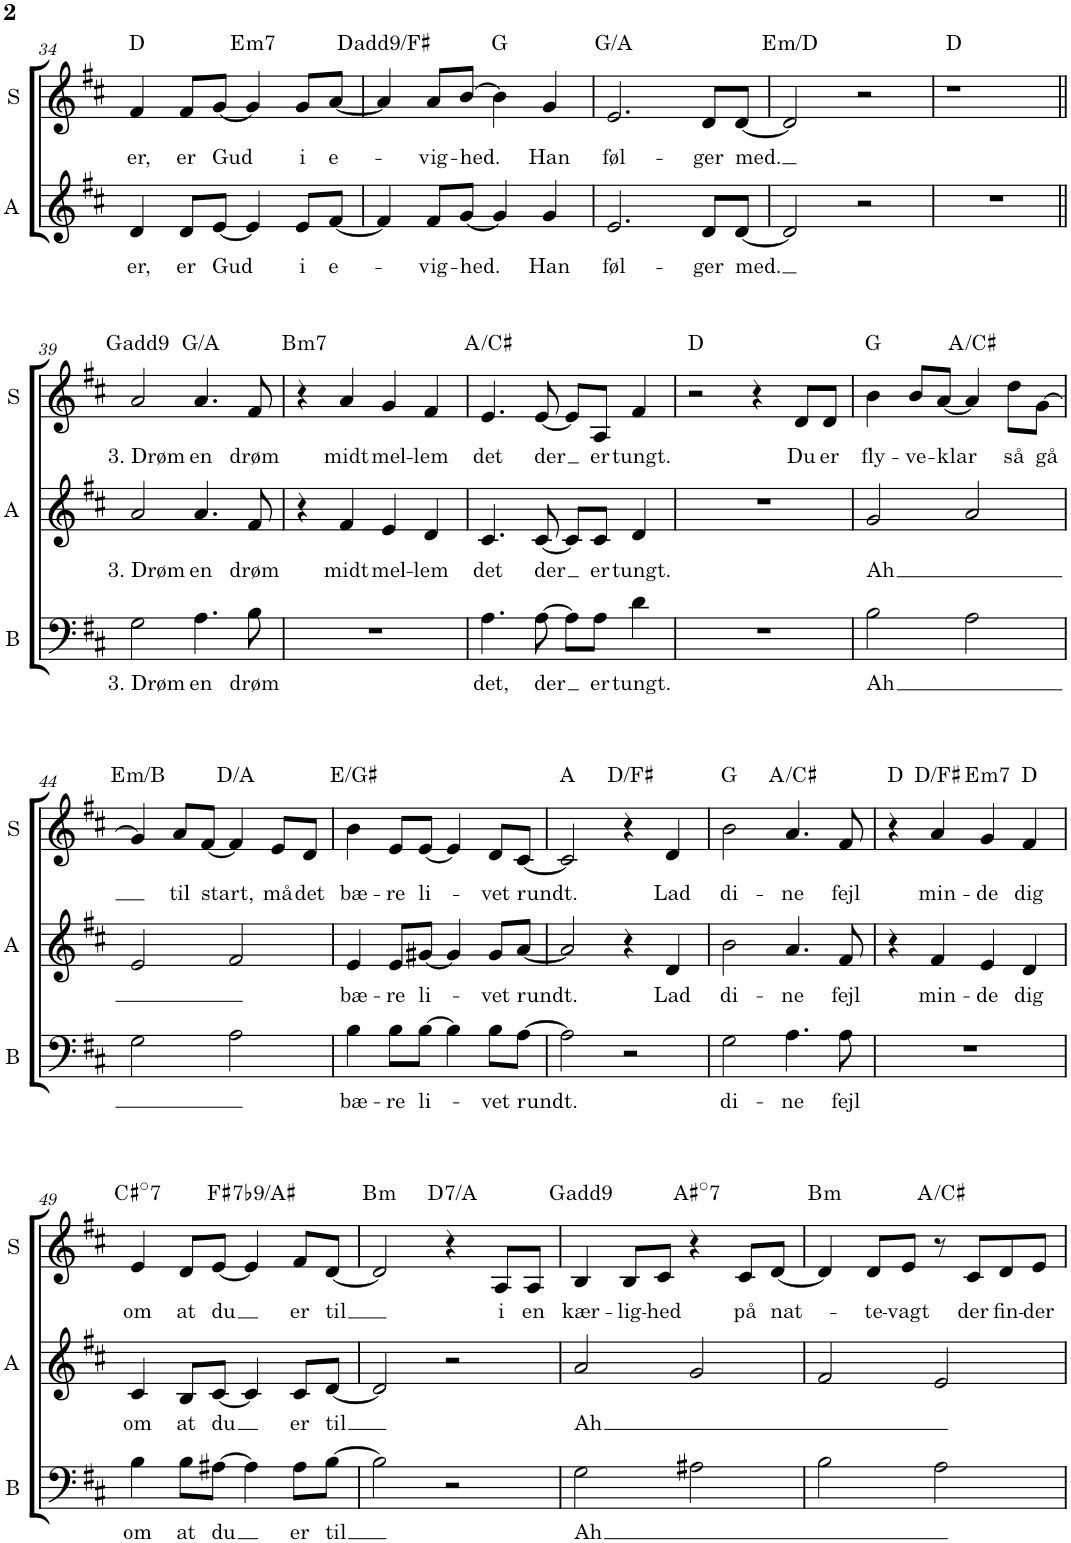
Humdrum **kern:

**kern	**text	**kern	**text	**kern	**text	**harte
*part3	*part3	*part2	*part2	*part1	*part1	*part1
*staff3	*staff3	*staff2	*staff2	*staff1	*staff1	*
*I"B	*	*I"A	*	*I"D	*	*
*I'B	*	*I'A	*	*	*	*
!!LO:PB:g=z
*clefF4	*	*clefG2	*	*clefG2	*	*
*k[f#c#]	*	*k[f#c#]	*	*k[f#c#]	*	*
*M2/2	*	*M2/2	*	*M2/2	*	*
*met(c|)	*	*met(c|)	*	*met(c|)	*	*
=34	=34	=34	=34	=34	=34	=34
!	!	!	!LO:LY:b	!	!LO:LY:b	!
1r	.	4d/	er,	4f#/	er,	D:maj
!	!	!	!LO:LY:b	!	!LO:LY:b	!
.	.	8d/L	er	8f#/L	er	.
!	!	!	!LO:LY:b	!	!LO:LY:b	!
.	.	[8e/J	Gud	[8g/J	Gud	.
!	!	!	!	!	!	!LO:H:kt=m7
.	.	4e/]	.	4g/]	.	E:min7
!	!	!	!LO:LY:b	!	!LO:LY:b	!
.	.	8e/L	i	8g/L	i	.
!	!	!	!LO:LY:b	!	!LO:LY:b	!
.	.	[8f#/J	e-	[8a/J	e-	.
=35	=35	=35	=35	=35	=35	=35
1r	.	4f#/]	.	4a/]	.	D:maj(9)/3
!	!	!	!LO:LY:b	!	!LO:LY:b	!
.	.	8f#/L	-vig-	8a/L	-vig-	.
!	!	!	!LO:LY:b	!	!LO:LY:b	!
.	.	[8g/J	-hed.	[8b/J	-hed.	.
.	.	4g/]	.	4b\]	.	G:maj
!	!	!	!LO:LY:b	!	!LO:LY:b	!
.	.	4g/	Han	4g/	Han	.
=36	=36	=36	=36	=36	=36	=36
!	!	!	!LO:LY:b	!	!LO:LY:b	!
1r	.	2.e/	føl-	2.e/	føl-	G:maj/2
!	!	!	!LO:LY:b	!	!LO:LY:b	!
.	.	8d/L	-ger	8d/L	-ger	.
!	!	!	!LO:LY:b	!	!LO:LY:b	!
.	.	[8d/J	med.	[8d/J	med.	.
=37	=37	=37	=37	=37	=37	=37
!	!	!	!	!	!	!LO:H:kt=m
1r	.	2d/]	.	2d/]	.	E:min/b7
.	.	2r	.	2r	.	.
=38	=38	=38	=38	=38	=38	=38
1r	.	1r	.	1r	.	D:maj
!!LO:LB:g=z
=39||	=39||	=39||	=39||	=39||	=39||	=39||
!	!LO:LY:b	!	!LO:LY:b	!	!LO:LY:b	!
2G\	3. Drøm	2a/	3. Drøm	2a/	3. Drøm	G:maj(9)
!	!LO:LY:b	!	!LO:LY:b	!	!LO:LY:b	!
4.A\	en	4.a/	en	4.a/	en	G:maj/2
!	!LO:LY:b	!	!LO:LY:b	!	!LO:LY:b	!
8B\	drøm	8f#/	drøm	8f#/	drøm	.
=40	=40	=40	=40	=40	=40	=40
!	!	!	!	!	!	!LO:H:kt=m7
1r	.	4r	.	4r	.	B:min7
!	!	!	!LO:LY:b	!	!LO:LY:b	!
.	.	4f#/	midt	4a/	midt	.
!	!	!	!LO:LY:b	!	!LO:LY:b	!
.	.	4e/	mel-	4g/	mel-	.
!	!	!	!LO:LY:b	!	!LO:LY:b	!
.	.	4d/	-lem	4f#/	-lem	.
=41	=41	=41	=41	=41	=41	=41
!	!LO:LY:b	!	!LO:LY:b	!	!LO:LY:b	!
4.A\	det,	4.c#/	det	4.e/	det	A:maj/3
!	!LO:LY:b	!	!LO:LY:b	!	!LO:LY:b	!
[8A\	der	[8c#/	der	[8e/	der	.
8A\L]	.	8c#/L]	.	8e/L]	.	.
!	!LO:LY:b	!	!LO:LY:b	!	!LO:LY:b	!
8A\J	er	8c#/J	er	8A/J	er	.
!	!LO:LY:b	!	!LO:LY:b	!	!LO:LY:b	!
4d\	tungt.	4d/	tungt.	4f#/	tungt.	.
=42	=42	=42	=42	=42	=42	=42
1r	.	1r	.	2r	.	D:maj
.	.	.	.	4r	.	.
!	!	!	!	!	!LO:LY:b	!
.	.	.	.	8d/L	Du	.
!	!	!	!	!	!LO:LY:b	!
.	.	.	.	8d/J	er	.
=43	=43	=43	=43	=43	=43	=43
!	!LO:LY:b	!	!LO:LY:b	!	!LO:LY:b	!
2B\	Ah	2g/	Ah	4b\	fly-	G:maj
!	!	!	!	!	!LO:LY:b	!
.	.	.	.	8b/L	-ve-	.
!	!	!	!	!	!LO:LY:b	!
.	.	.	.	[8a/J	-klar	.
2A\	.	2a/	.	4a/]	.	A:maj/3
!	!	!	!	!	!LO:LY:b	!
.	.	.	.	8dd\L	så	.
!	!	!	!	!	!LO:LY:b	!
.	.	.	.	[8g\J	gå	.
!!LO:LB:g=z
=44	=44	=44	=44	=44	=44	=44
!	!	!	!	!	!	!LO:H:kt=m
2G\	.	2e/	.	4g/]	.	E:min/5
!	!	!	!	!	!LO:LY:b	!
.	.	.	.	8a/L	til	.
!	!	!	!	!	!LO:LY:b	!
.	.	.	.	[8f#/J	start,	.
2A\	.	2f#/	.	4f#/]	.	D:maj/5
!	!	!	!	!	!LO:LY:b	!
.	.	.	.	8e/L	må	.
!	!	!	!	!	!LO:LY:b	!
.	.	.	.	8d/J	det	.
=45	=45	=45	=45	=45	=45	=45
!	!LO:LY:b	!	!LO:LY:b	!	!LO:LY:b	!
4B\	bæ-	4e/	bæ-	4b\	bæ-	E:maj/3
!	!LO:LY:b	!	!LO:LY:b	!	!LO:LY:b	!
8B\L	-re	8e/L	-re	8e/L	-re	.
!	!LO:LY:b	!	!LO:LY:b	!	!LO:LY:b	!
[8B\J	li-	[8g#X/J	li-	[8e/J	li-	.
4B\]	.	4g#/]	.	4e/]	.	.
!	!LO:LY:b	!	!LO:LY:b	!	!LO:LY:b	!
8B\L	-vet	8g#/L	-vet	8d/L	-vet	.
!	!LO:LY:b	!	!LO:LY:b	!	!LO:LY:b	!
[8A\J	rundt.	[8a/J	rundt.	[8c#/J	rundt.	.
=46	=46	=46	=46	=46	=46	=46
2A\]	.	2a/]	.	2c#/]	.	A:maj
2r	.	4r	.	4r	.	D:maj/3
!	!	!	!LO:LY:b	!	!LO:LY:b	!
.	.	4d/	Lad	4d/	Lad	.
=47	=47	=47	=47	=47	=47	=47
!	!LO:LY:b	!	!LO:LY:b	!	!LO:LY:b	!
2G\	di-	2b\	di-	2b\	di-	G:maj
!	!LO:LY:b	!	!LO:LY:b	!	!LO:LY:b	!
4.A\	-ne	4.a/	-ne	4.a/	-ne	A:maj/3
!	!LO:LY:b	!	!LO:LY:b	!	!LO:LY:b	!
8A\	fejl	8f#/	fejl	8f#/	fejl	.
=48	=48	=48	=48	=48	=48	=48
1r	.	4r	.	4r	.	D:maj
!	!	!	!LO:LY:b	!	!LO:LY:b	!
.	.	4f#/	min-	4a/	min-	D:maj/3
!	!	!	!LO:LY:b	!	!LO:LY:b	!LO:H:kt=m7
.	.	4e/	-de	4g/	-de	E:min7
!	!	!	!LO:LY:b	!	!LO:LY:b	!
.	.	4d/	dig	4f#/	dig	D:maj
!!LO:LB:g=z
=49	=49	=49	=49	=49	=49	=49
!	!LO:LY:b	!	!LO:LY:b	!	!LO:LY:b	!LO:H:kt=7
4B\	om	4c#/	om	4e/	om	C#:dim7
!	!LO:LY:b	!	!LO:LY:b	!	!LO:LY:b	!
8B\L	at	8B/L	at	8d/L	at	.
!	!LO:LY:b	!	!LO:LY:b	!	!LO:LY:b	!
[8A#X\J	du	[8c#/J	du	[8e/J	du	.
!	!	!	!	!	!	!LO:H:kt=7
4A#\]	.	4c#/]	.	4e/]	.	F#:7(b9)/3
!	!LO:LY:b	!	!LO:LY:b	!	!LO:LY:b	!
8A#\L	er	8c#/L	er	8f#/L	er	.
!	!LO:LY:b	!	!LO:LY:b	!	!LO:LY:b	!
[8B\J	til	[8d/J	til	[8d/J	til	.
=50	=50	=50	=50	=50	=50	=50
!	!	!	!	!	!	!LO:H:kt=m
2B\]	.	2d/]	.	2d/]	.	B:min
!	!	!	!	!	!	!LO:H:kt=7
2r	.	2r	.	4r	.	D:7/5
!	!	!	!	!	!LO:LY:b	!
.	.	.	.	8A/L	i	.
!	!	!	!	!	!LO:LY:b	!
.	.	.	.	8A/J	en	.
=51	=51	=51	=51	=51	=51	=51
!	!LO:LY:b	!	!LO:LY:b	!	!LO:LY:b	!
2G\	Ah	2a/	Ah	4B/	kær-	G:maj(9)
!	!	!	!	!	!LO:LY:b	!
.	.	.	.	8B/L	-lig-	.
!	!	!	!	!	!LO:LY:b	!
.	.	.	.	8c#/J	-hed	.
!	!	!	!	!	!	!LO:H:kt=7
2A#X\	.	2g/	.	4r	.	A#:dim7
!	!	!	!	!	!LO:LY:b	!
.	.	.	.	8c#/L	på	.
!	!	!	!	!	!LO:LY:b	!
.	.	.	.	[8d/J	nat-	.
=52	=52	=52	=52	=52	=52	=52
!	!	!	!	!	!	!LO:H:kt=m
2B\	.	2f#/	.	4d/]	.	B:min
!	!	!	!	!	!LO:LY:b	!
.	.	.	.	8d/L	-te-	.
!	!	!	!	!	!LO:LY:b	!
.	.	.	.	8e/J	-vagt	.
2A\	.	2e/	.	8r	.	A:maj/3
!	!	!	!	!	!LO:LY:b	!
.	.	.	.	8c#/L	der	.
!	!	!	!	!	!LO:LY:b	!
.	.	.	.	8d/	fin-	.
!	!	!	!	!	!LO:LY:b	!
.	.	.	.	8e/J	-der	.
=	=	=	=	=	=	=
*-	*-	*-	*-	*-	*-	*-
